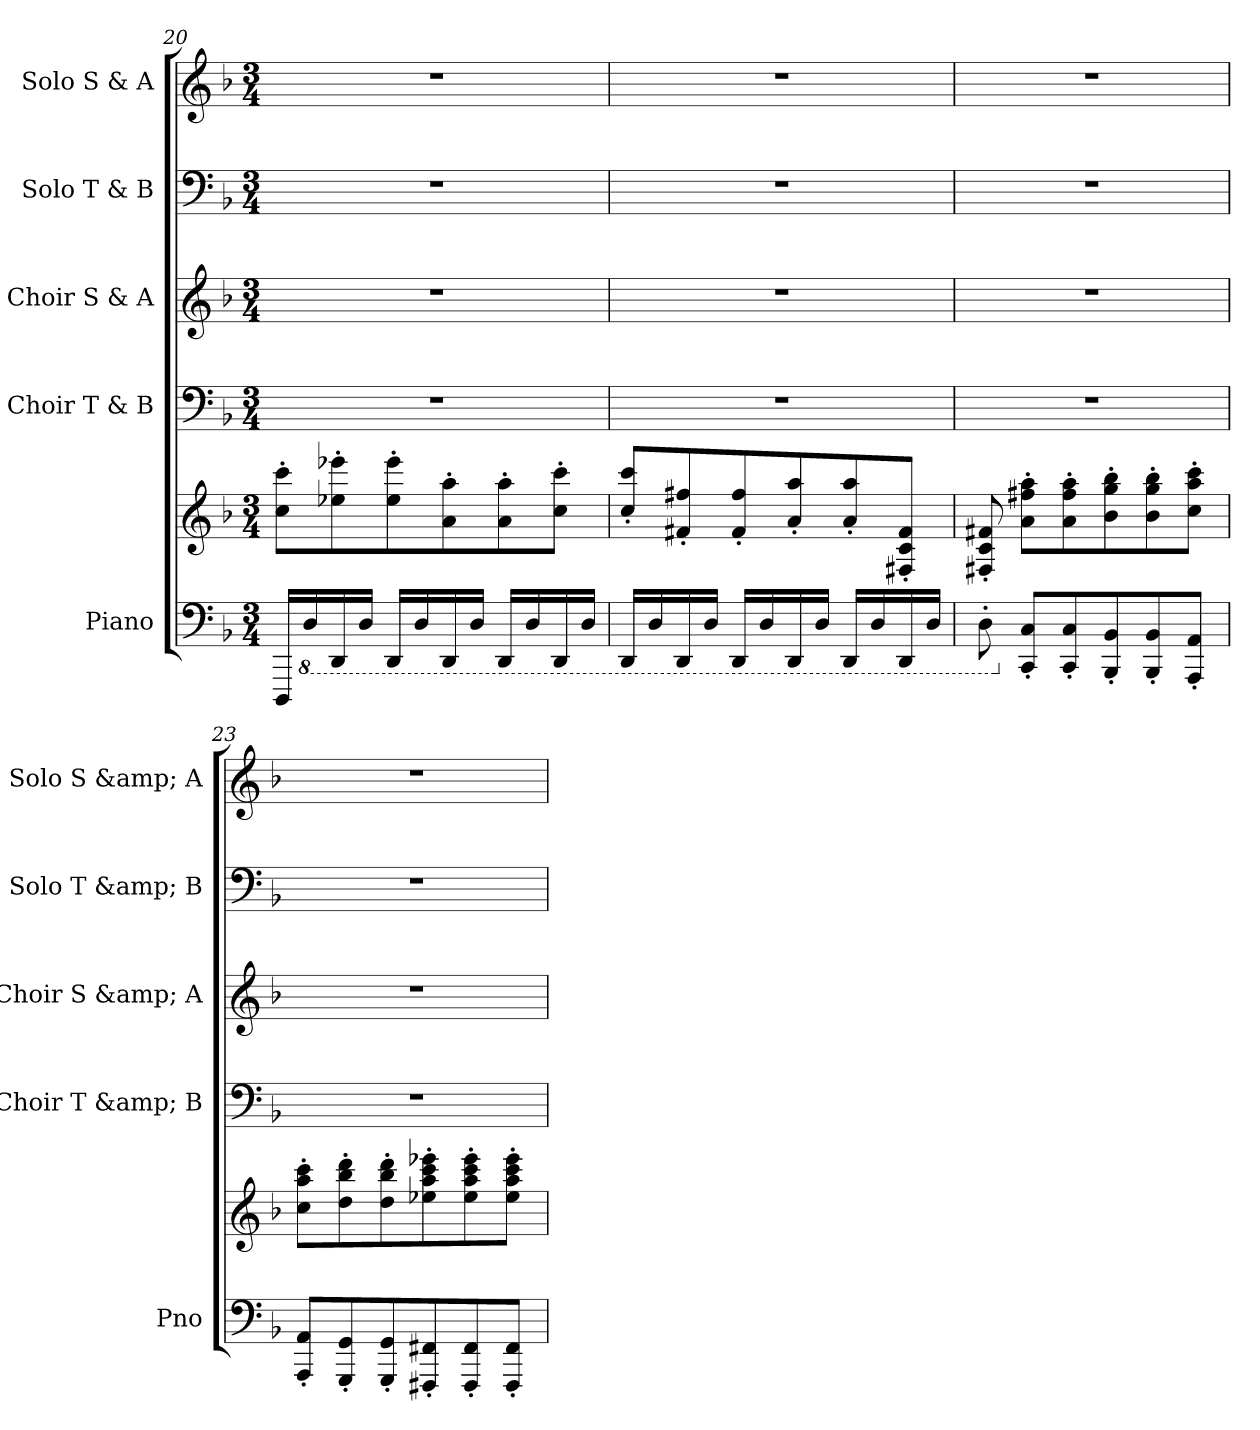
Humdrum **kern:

**kern	**kern	**kern	**kern	**kern	**kern
*part5	*part5	*part4	*part3	*part2	*part1
*staff6	*staff5	*staff4	*staff3	*staff2	*staff1
*I"Piano	*	*I"Choir T &amp; B	*I"Choir S &amp; A	*I"Solo T &amp; B	*I"Solo S &amp; A
*I'Pno	*	*I'Choir T &amp; B	*I'Choir S &amp; A	*I'Solo T &amp; B	*I'Solo S &amp; A
*clefF4	*clefG2	*clefF4	*clefG2	*clefF4	*clefG2
*k[b-]	*k[b-]	*k[b-]	*k[b-]	*k[b-]	*k[b-]
*M3/4	*M3/4	*M3/4	*M3/4	*M3/4	*M3/4
=20	=20	=20	=20	=20	=20
16DDD/LL	8cc\' 8ccc\'L	2.r	2.r	2.r	2.r
*8ba	*	*	*	*	*
16DD/	.	.	.	.	.
16DDD/	8ee-X\' 8eee-X\'	.	.	.	.
16DD/JJ	.	.	.	.	.
16DDD/LL	8ee-\' 8eee-\'	.	.	.	.
16DD/	.	.	.	.	.
16DDD/	8a\' 8aa\'	.	.	.	.
16DD/JJ	.	.	.	.	.
16DDD/LL	8a\' 8aa\'	.	.	.	.
16DD/	.	.	.	.	.
16DDD/	8cc\' 8ccc\'J	.	.	.	.
16DD/JJ	.	.	.	.	.
=21	=21	=21	=21	=21	=21
16DDD/LL	8cc/' 8ccc/'L	2.r	2.r	2.r	2.r
16DD/	.	.	.	.	.
16DDD/	8f#X/' 8ff#X/'	.	.	.	.
16DD/JJ	.	.	.	.	.
16DDD/LL	8f#/' 8ff#/'	.	.	.	.
16DD/	.	.	.	.	.
16DDD/	8a/' 8aa/'	.	.	.	.
16DD/JJ	.	.	.	.	.
16DDD/LL	8a/' 8aa/'	.	.	.	.
16DD/	.	.	.	.	.
16DDD/	8F#X/' 8c/' 8f#/'J	.	.	.	.
16DD/JJ	.	.	.	.	.
!!LO:PB:g=z
=22	=22	=22	=22	=22	=22
8DD'\	8F#X/' 8c/' 8f#X/'	2.r	2.r	2.r	2.r
*X8ba	*	*	*	*	*
8CC/' 8C/'L	8a\' 8ff#X\' 8aa\'L	.	.	.	.
8CC/' 8C/'	8a\' 8ff#\' 8aa\'	.	.	.	.
8BBB-/' 8BB-/'	8b-\' 8gg\' 8bb-\'	.	.	.	.
8BBB-/' 8BB-/'	8b-\' 8gg\' 8bb-\'	.	.	.	.
8AAA/' 8AA/'J	8cc\' 8aa\' 8ccc\'J	.	.	.	.
=23	=23	=23	=23	=23	=23
8AAA/' 8AA/'L	8cc\' 8aa\' 8ccc\'L	2.r	2.r	2.r	2.r
8GGG/' 8GG/'	8dd\' 8bb-\' 8ddd\'	.	.	.	.
8GGG/' 8GG/'	8dd\' 8bb-\' 8ddd\'	.	.	.	.
8FFF#X/' 8FF#X/'	8ee-X\' 8aa\' 8ccc\' 8eee-X\'	.	.	.	.
8FFF#/' 8FF#/'	8ee-\' 8aa\' 8ccc\' 8eee-\'	.	.	.	.
8FFF#/' 8FF#/'J	8ee-\' 8aa\' 8ccc\' 8eee-\'J	.	.	.	.
=	=	=	=	=	=
*-	*-	*-	*-	*-	*-
